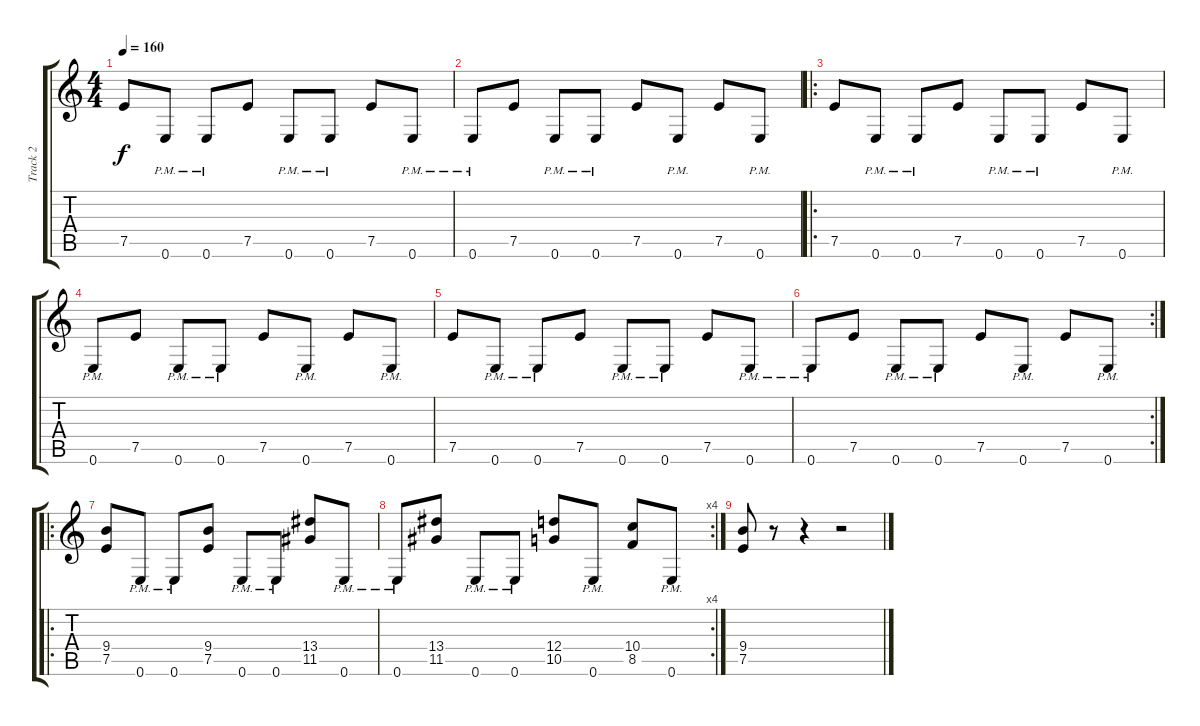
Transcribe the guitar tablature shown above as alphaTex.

\track ("Track 2" "Track 2") {instrument distortionguitar}
\staff {score tabs}
\tuning (E4 B3 G3 D3 A2 E2) {hide}
\ts (4 4)
\tempo 160
\clef g2
\ks c
7.5.8{dy f} 0.6{pm}.8 0.6{pm}.8 7.5.8 0.6{pm}.8 0.6{pm}.8 7.5.8 0.6{pm}.8 |
0.6{pm}.8 7.5.8 0.6{pm}.8 0.6{pm}.8 7.5.8 0.6{pm}.8 7.5.8 0.6{pm}.8 |
\ro
7.5.8 0.6{pm}.8 0.6{pm}.8 7.5.8 0.6{pm}.8 0.6{pm}.8 7.5.8 0.6{pm}.8 |
0.6{pm}.8 7.5.8 0.6{pm}.8 0.6{pm}.8 7.5.8 0.6{pm}.8 7.5.8 0.6{pm}.8 |
7.5.8 0.6{pm}.8 0.6{pm}.8 7.5.8 0.6{pm}.8 0.6{pm}.8 7.5.8 0.6{pm}.8 |
\rc 2
0.6{pm}.8 7.5.8 0.6{pm}.8 0.6{pm}.8 7.5.8 0.6{pm}.8 7.5.8 0.6{pm}.8 |
\ro
(9.4 7.5).8 0.6{pm}.8 0.6{pm}.8 (9.4 7.5).8 0.6{pm}.8 0.6{pm}.8 (13.4 11.5).8 0.6{pm}.8 |
\rc 4
0.6{pm}.8 (13.4 11.5).8 0.6{pm}.8 0.6{pm}.8 (12.4 10.5).8 0.6{pm}.8 (10.4 8.5).8 0.6{pm}.8 |
(9.4 7.5).8 r.8 r.4 r.2
